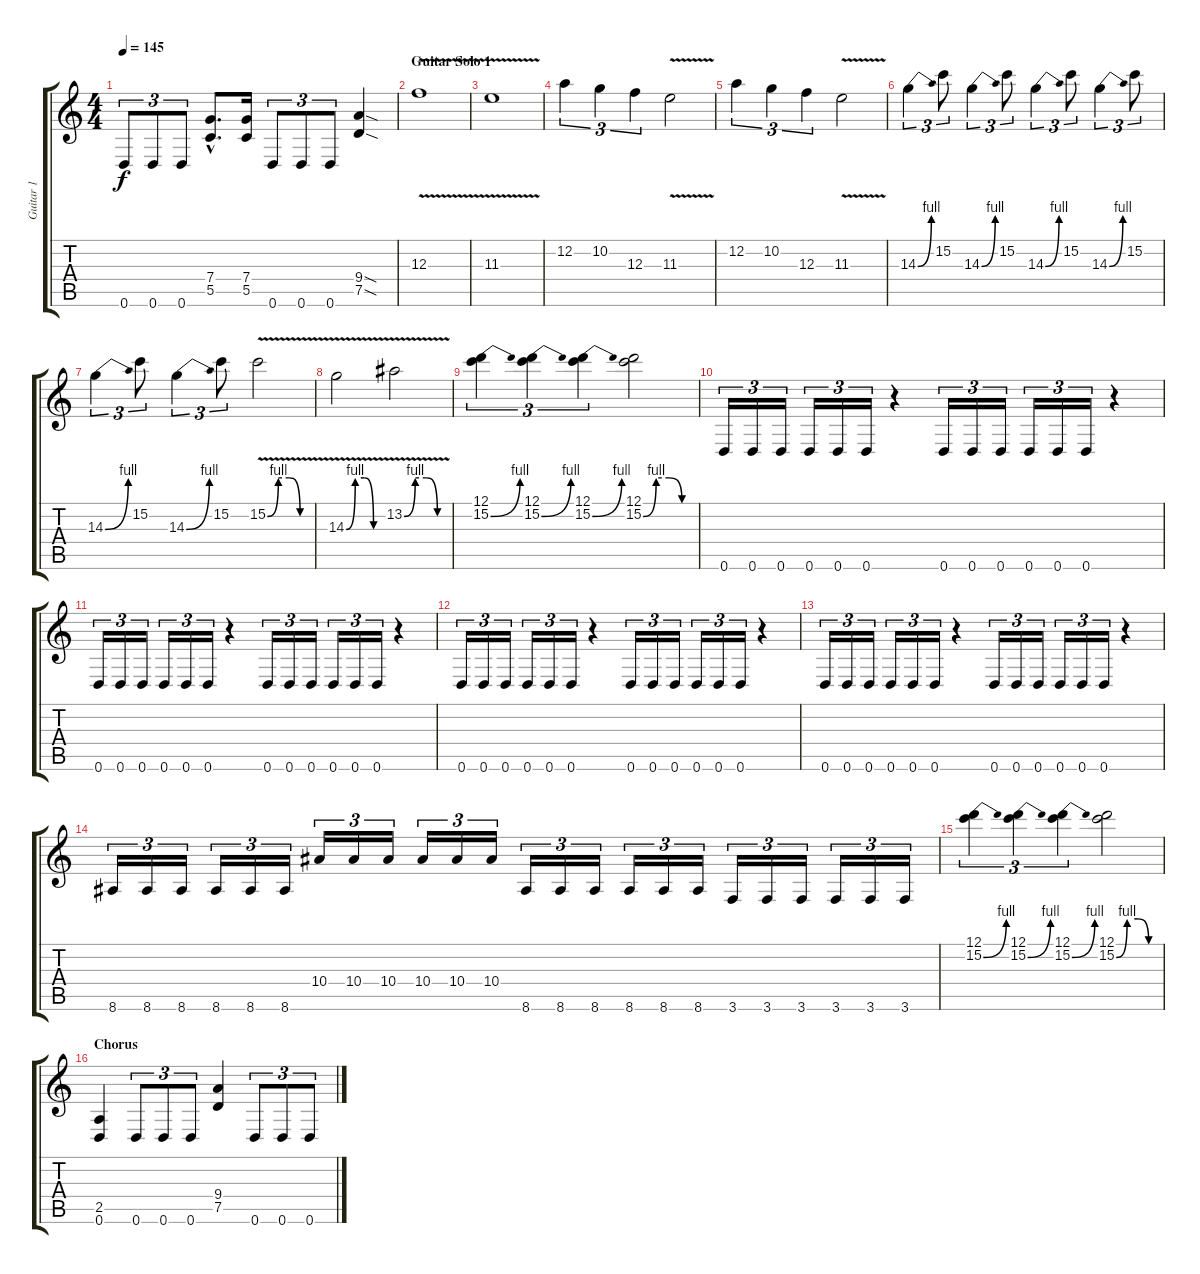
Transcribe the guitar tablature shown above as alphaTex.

\track ("Guitar 1" "Guitar 1") {instrument distortionguitar}
\staff {score tabs}
\tuning (D4 A3 F3 C3 G2 D2) {hide}
\ts (4 4)
\tempo 145
\clef g2
\ks c
0.6.8{tu (3 2) dy f} 0.6.8{tu (3 2)} 0.6.8{tu (3 2)} (7.4{hac} 5.5{hac}).8{d} (7.4 5.5).16 0.6.8{tu (3 2)} 0.6.8{tu (3 2)} 0.6.8{tu (3 2)} (9.4{sod} 7.5{sod}).4 |
\section ("" "Guitar Solo 1")
12.3{v}.1 |
11.3{v}.1 |
12.2.4{tu (3 2)} 10.2.4{tu (3 2)} 12.3.4{tu (3 2)} 11.3{v}.2 |
12.2.4{tu (3 2)} 10.2.4{tu (3 2)} 12.3.4{tu (3 2)} 11.3{v}.2 |
14.3{be (bend 0 0 60 4)}.4{tu (3 2)} 15.2.8{tu (3 2)} 14.3{be (bend 0 0 60 4)}.4{tu (3 2)} 15.2.8{tu (3 2)} 14.3{be (bend 0 0 60 4)}.4{tu (3 2)} 15.2.8{tu (3 2)} 14.3{be (bend 0 0 60 4)}.4{tu (3 2)} 15.2.8{tu (3 2)} |
14.3{be (bend 0 0 60 4)}.4{tu (3 2)} 15.2.8{tu (3 2)} 14.3{be (bend 0 0 60 4)}.4{tu (3 2)} 15.2.8{tu (3 2)} 15.2{be (custom 0 0 15 4 30 4 45 0 60 0) v}.2 |
14.3{be (custom 0 0 15 4 30 4 45 0 60 0) v}.2 13.2{be (custom 0 0 15 4 30 4 45 0 60 0) v}.2 |
(12.1 15.2{be (bend 0 0 60 4)}).4{tu (3 2)} (12.1 15.2{be (bend 0 0 60 4)}).4{tu (3 2)} (12.1 15.2{be (bend 0 0 60 4)}).4{tu (3 2)} (12.1 15.2{be (custom 0 0 15 4 30 4 45 0 60 0)}).2 |
\section ("" "")
0.6.16{tu (3 2)} 0.6.16{tu (3 2)} 0.6.16{tu (3 2)} 0.6.16{tu (3 2)} 0.6.16{tu (3 2)} 0.6.16{tu (3 2)} r.4 0.6.16{tu (3 2)} 0.6.16{tu (3 2)} 0.6.16{tu (3 2)} 0.6.16{tu (3 2)} 0.6.16{tu (3 2)} 0.6.16{tu (3 2)} r.4 |
0.6.16{tu (3 2)} 0.6.16{tu (3 2)} 0.6.16{tu (3 2)} 0.6.16{tu (3 2)} 0.6.16{tu (3 2)} 0.6.16{tu (3 2)} r.4 0.6.16{tu (3 2)} 0.6.16{tu (3 2)} 0.6.16{tu (3 2)} 0.6.16{tu (3 2)} 0.6.16{tu (3 2)} 0.6.16{tu (3 2)} r.4 |
0.6.16{tu (3 2)} 0.6.16{tu (3 2)} 0.6.16{tu (3 2)} 0.6.16{tu (3 2)} 0.6.16{tu (3 2)} 0.6.16{tu (3 2)} r.4 0.6.16{tu (3 2)} 0.6.16{tu (3 2)} 0.6.16{tu (3 2)} 0.6.16{tu (3 2)} 0.6.16{tu (3 2)} 0.6.16{tu (3 2)} r.4 |
0.6.16{tu (3 2)} 0.6.16{tu (3 2)} 0.6.16{tu (3 2)} 0.6.16{tu (3 2)} 0.6.16{tu (3 2)} 0.6.16{tu (3 2)} r.4 0.6.16{tu (3 2)} 0.6.16{tu (3 2)} 0.6.16{tu (3 2)} 0.6.16{tu (3 2)} 0.6.16{tu (3 2)} 0.6.16{tu (3 2)} r.4 |
8.6.16{tu (3 2)} 8.6.16{tu (3 2)} 8.6.16{tu (3 2)} 8.6.16{tu (3 2)} 8.6.16{tu (3 2)} 8.6.16{tu (3 2)} 10.4.16{tu (3 2)} 10.4.16{tu (3 2)} 10.4.16{tu (3 2)} 10.4.16{tu (3 2)} 10.4.16{tu (3 2)} 10.4.16{tu (3 2)} 8.6.16{tu (3 2)} 8.6.16{tu (3 2)} 8.6.16{tu (3 2)} 8.6.16{tu (3 2)} 8.6.16{tu (3 2)} 8.6.16{tu (3 2)} 3.6.16{tu (3 2)} 3.6.16{tu (3 2)} 3.6.16{tu (3 2)} 3.6.16{tu (3 2)} 3.6.16{tu (3 2)} 3.6.16{tu (3 2)} |
(12.1 15.2{be (bend 0 0 60 4)}).4{tu (3 2)} (12.1 15.2{be (bend 0 0 60 4)}).4{tu (3 2)} (12.1 15.2{be (bend 0 0 60 4)}).4{tu (3 2)} (12.1 15.2{be (custom 0 0 15 4 30 4 45 0 60 0)}).2 |
\section ("" "Chorus")
(2.5 0.6).4 0.6.8{tu (3 2)} 0.6.8{tu (3 2)} 0.6.8{tu (3 2)} (9.4 7.5).4 0.6.8{tu (3 2)} 0.6.8{tu (3 2)} 0.6.8{tu (3 2)}
